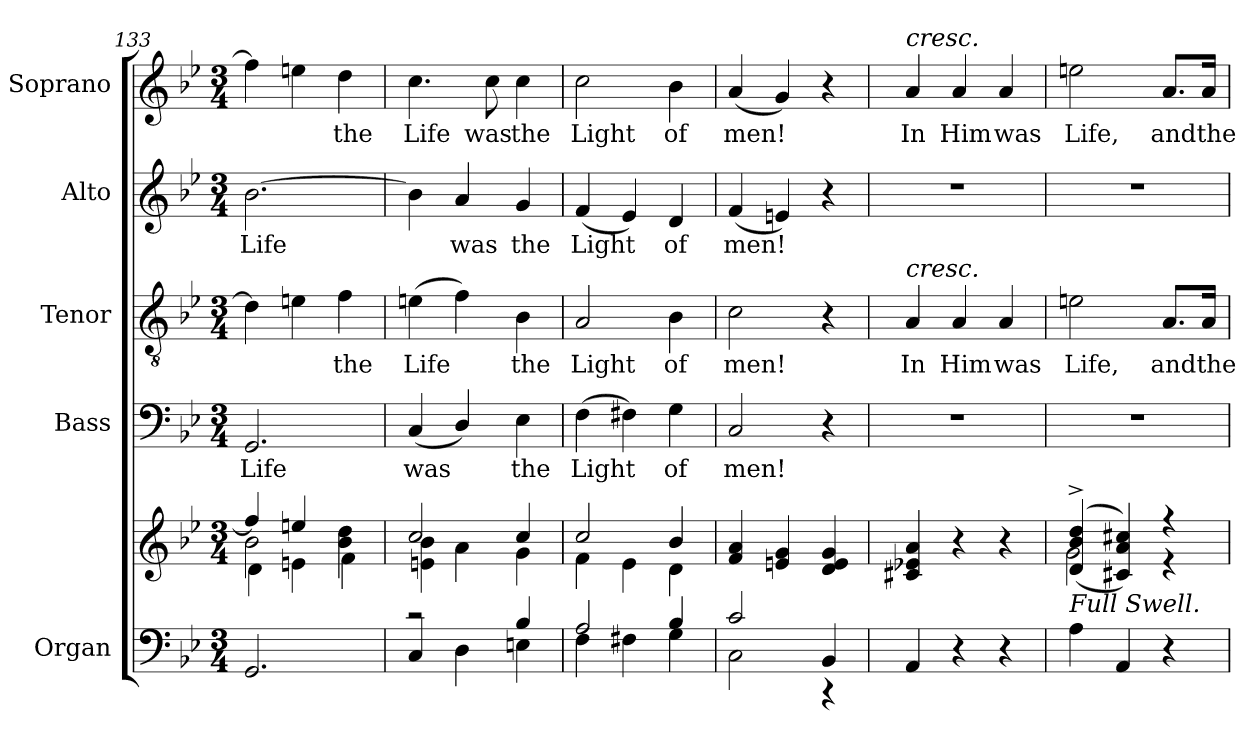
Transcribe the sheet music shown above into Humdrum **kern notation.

**kern	**kern	**kern	**text	**kern	**text	**kern	**text	**kern	**text
*part5	*part5	*part4	*part4	*part3	*part3	*part2	*part2	*part1	*part1
*staff6	*staff5	*staff4	*staff4	*staff3	*staff3	*staff2	*staff2	*staff1	*staff1
*I"Organ	*	*I"Bass	*	*I"Tenor	*	*I"Alto	*	*I"Soprano	*
*I'Org.	*	*I'B.	*	*I'T.	*	*I'A.	*	*I'S.	*
*clefF4	*clefG2	*clefF4	*	*clefGv2	*	*clefG2	*	*clefG2	*
*	*	*	*	*ITrd7c12	*	*	*	*	*
*k[b-e-]	*k[b-e-]	*k[b-e-]	*	*k[b-e-]	*	*k[b-e-]	*	*k[b-e-]	*
*B-:	*B-:	*B-:	*	*B-:	*	*B-:	*	*B-:	*
*M3/4	*M3/4	*M3/4	*	*M3/4	*	*M3/4	*	*M3/4	*
=133	=133	=133	=133	=133	=133	=133	=133	=133	=133
*	*^	*	*	*	*	*	*	*	*
*	*	*^	*	*	*	*	*	*	*	*
!	!	!	!	!	!LO:LY:b:color=#000000	!	!	!	!	!	!
!	!	!	!	!	!	!	!	!	!LO:LY:b:color=#000000	!	!
2.GGi/	4ffi/]	2b-i\	4di\	2.GGi/	Life	4Di\]	.	[>2.b-i\	Life	4ffi\]	.
.	4eeni/	.	4eni\	.	.	4Eni\	.	.	.	4eeni\	.
!	!	!	!	!	!	!	!LO:LY:b:color=#000000	!	!	!	!
!	!	!	!	!	!	!	!	!	!	!	!LO:LY:b:color=#000000
.	4b-i\ 4ddi	4ryy	4fi\	.	.	4Fi\	the	.	.	4ddi\	the
*	*	*v	*v	*	*	*	*	*	*	*	*
=134	=134	=134	=134	=134	=134	=134	=134	=134	=134	=134
*^	*	*	*	*	*	*	*	*	*	*
*	*	*	*^	*	*	*	*	*	*	*	*
!	!	!	!	!	!	!LO:LY:b:color=#000000	!	!	!	!	!	!
*	*	*	*v	*v	*	*	*	*	*	*	*	*
*	*	*	*^	*	*	*	*	*	*	*	*
!	!	!	!	!	!	!	!	!LO:LY:b:color=#000000	!	!	!	!
*	*	*	*v	*v	*	*	*	*	*	*	*	*
*	*	*	*^	*	*	*	*	*	*	*	*
!	!	!	!	!	!	!	!	!	!	!	!	!LO:LY:b:color=#000000
*	*	*	*v	*v	*	*	*	*	*	*	*	*
2r	4Ci/	2cci/	4eni\ 4b-i	(4Ci/	was	(4Eni\	Life	4b-i\]	.	4.cci\	Life
!	!	!	!	!	!	!	!	!	!LO:LY:b:color=#000000	!	!
.	4Di\	.	4ai\	4Di/)	.	4Fi\)	.	4ai/	was	.	.
!	!	!	!	!	!	!	!	!	!	!	!LO:LY:b:color=#000000
.	.	.	.	.	.	.	.	.	.	8cci\	was
!	!	!	!	!	!LO:LY:b:color=#000000	!	!	!	!	!	!
!	!	!	!	!	!	!	!LO:LY:b:color=#000000	!	!	!	!
!	!	!	!	!	!	!	!	!	!LO:LY:b:color=#000000	!	!
!	!	!	!	!	!	!	!	!	!	!	!LO:LY:b:color=#000000
4B-i/	4Eni\	4cci/	4gi\	4E-i\	the	4BB-i\	the	4gi/	the	4cci\	the
=135	=135	=135	=135	=135	=135	=135	=135	=135	=135	=135	=135
!	!	!	!	!	!LO:LY:b:color=#000000	!	!	!	!	!	!
!	!	!	!	!	!	!	!LO:LY:b:color=#000000	!	!	!	!
!	!	!	!	!	!	!	!	!	!LO:LY:b:color=#000000	!	!
!	!	!	!	!	!	!	!	!	!	!	!LO:LY:b:color=#000000
2Ai/	4Fi\	2cci/	4fi\	(4Fi\	Light	2AAi/	Light	(4fi/	Light	2cci\	Light
.	4F#Xi\	.	4e-i\	4F#Xi\)	.	.	.	4e-i/)	.	.	.
!	!	!	!	!	!LO:LY:b:color=#000000	!	!	!	!	!	!
!	!	!	!	!	!	!	!LO:LY:b:color=#000000	!	!	!	!
!	!	!	!	!	!	!	!	!	!LO:LY:b:color=#000000	!	!
!	!	!	!	!	!	!	!	!	!	!	!LO:LY:b:color=#000000
4B-i/	4Gi\	4b-i/	4di\	4Gi\	of	4BB-i\	of	4di/	of	4b-i\	of
*	*	*v	*v	*	*	*	*	*	*	*	*
=136	=136	=136	=136	=136	=136	=136	=136	=136	=136	=136
*	*	*^	*	*	*	*	*	*	*	*
!	!	!	!	!	!LO:LY:b:color=#000000	!	!	!	!	!	!
*	*	*v	*v	*	*	*	*	*	*	*	*
*	*	*^	*	*	*	*	*	*	*	*
!	!	!	!	!	!	!	!LO:LY:b:color=#000000	!	!	!	!
*	*	*v	*v	*	*	*	*	*	*	*	*
*	*	*^	*	*	*	*	*	*	*	*
!	!	!	!	!	!	!	!	!	!LO:LY:b:color=#000000	!	!
*	*	*v	*v	*	*	*	*	*	*	*	*
*	*	*^	*	*	*	*	*	*	*	*
!	!	!	!	!	!	!	!	!	!	!	!LO:LY:b:color=#000000
*	*	*v	*v	*	*	*	*	*	*	*	*
2ci/	2Ci\	4fi/ 4ai	2Ci/	men!	2Ci\	men!	(4fi/	men!	(4ai/	men!
.	.	4eni/ 4gi	.	.	.	.	4eni/)	.	4gi/)	.
4BB-i/	4r	4di/ 4ei 4gi	4r	.	4r	.	4r	.	4r	.
=137	=137	=137	=137	=137	=137	=137	=137	=137	=137	=137
!	!	!	!LO:N:vis=1	!	!	!	!	!	!	!
*v	*v	*	*	*	*	*	*	*	*	*
*^	*	*	*	*	*	*	*	*	*
!	!	!	!	!	!	!LO:LY:b:color=#000000	!LO:N:vis=1	!	!	!
*v	*v	*	*	*	*	*	*	*	*	*
*^	*	*	*	*	*	*	*	*	*
!	!	!	!	!	!	!	!	!	!LO:TX:a:i:t=cresc.	!
!	!	!	!	!	!LO:TX:a:i:t=cresc.	!	!	!	!	!
!	!	!	!	!	!	!	!	!	!	!LO:LY:b:color=#000000
*v	*v	*	*	*	*	*	*	*	*	*
4AAi/	4c#Xi/ 4e-Xi 4ai	2.r	.	4AAi/	In	2.r	.	4ai/	In
!	!	!	!	!	!LO:LY:b:color=#000000	!	!	!	!
!	!	!	!	!	!	!	!	!	!LO:LY:b:color=#000000
4r	4r	.	.	4AAi/	Him	.	.	4ai/	Him
!	!	!	!	!	!LO:LY:b:color=#000000	!	!	!	!
!	!	!	!	!	!	!	!	!	!LO:LY:b:color=#000000
4r	4r	.	.	4AAi/	was	.	.	4ai/	was
=138	=138	=138	=138	=138	=138	=138	=138	=138	=138
*	*^	*	*	*	*	*	*	*	*
!	!	!	!LO:N:vis=1	!	!	!	!	!	!	!
!	!	!	!	!	!	!LO:LY:b:color=#000000	!LO:N:vis=1	!	!	!
!	!LO:TX:b:i:t=Full Swell.	!	!	!	!	!	!	!	!	!
!	!	!	!	!	!	!	!	!	!	!LO:LY:b:color=#000000
4Ai\	((4di/^ 4b-i^ 4ddi^	2gi\	2.r	.	2Eni\	Life,	2.r	.	2eeni\	Life,
4AAi/	4c#Xi/ 4ai 4cc#Xi))	.	.	.	.	.	.	.	.	.
!	!	!	!	!	!	!LO:LY:b:color=#000000	!	!	!	!
!	!	!	!	!	!	!	!	!	!	!LO:LY:b:color=#000000
4r	4r	4r	.	.	8.AAi/L	and	.	.	8.ai/L	and
!	!	!	!	!	!	!LO:LY:b:color=#000000	!	!	!	!
!	!	!	!	!	!	!	!	!	!	!LO:LY:b:color=#000000
.	.	.	.	.	16AAi/Jk	the	.	.	16ai/Jk	the
*	*v	*v	*	*	*	*	*	*	*	*
=	=	=	=	=	=	=	=	=	=
*-	*-	*-	*-	*-	*-	*-	*-	*-	*-
